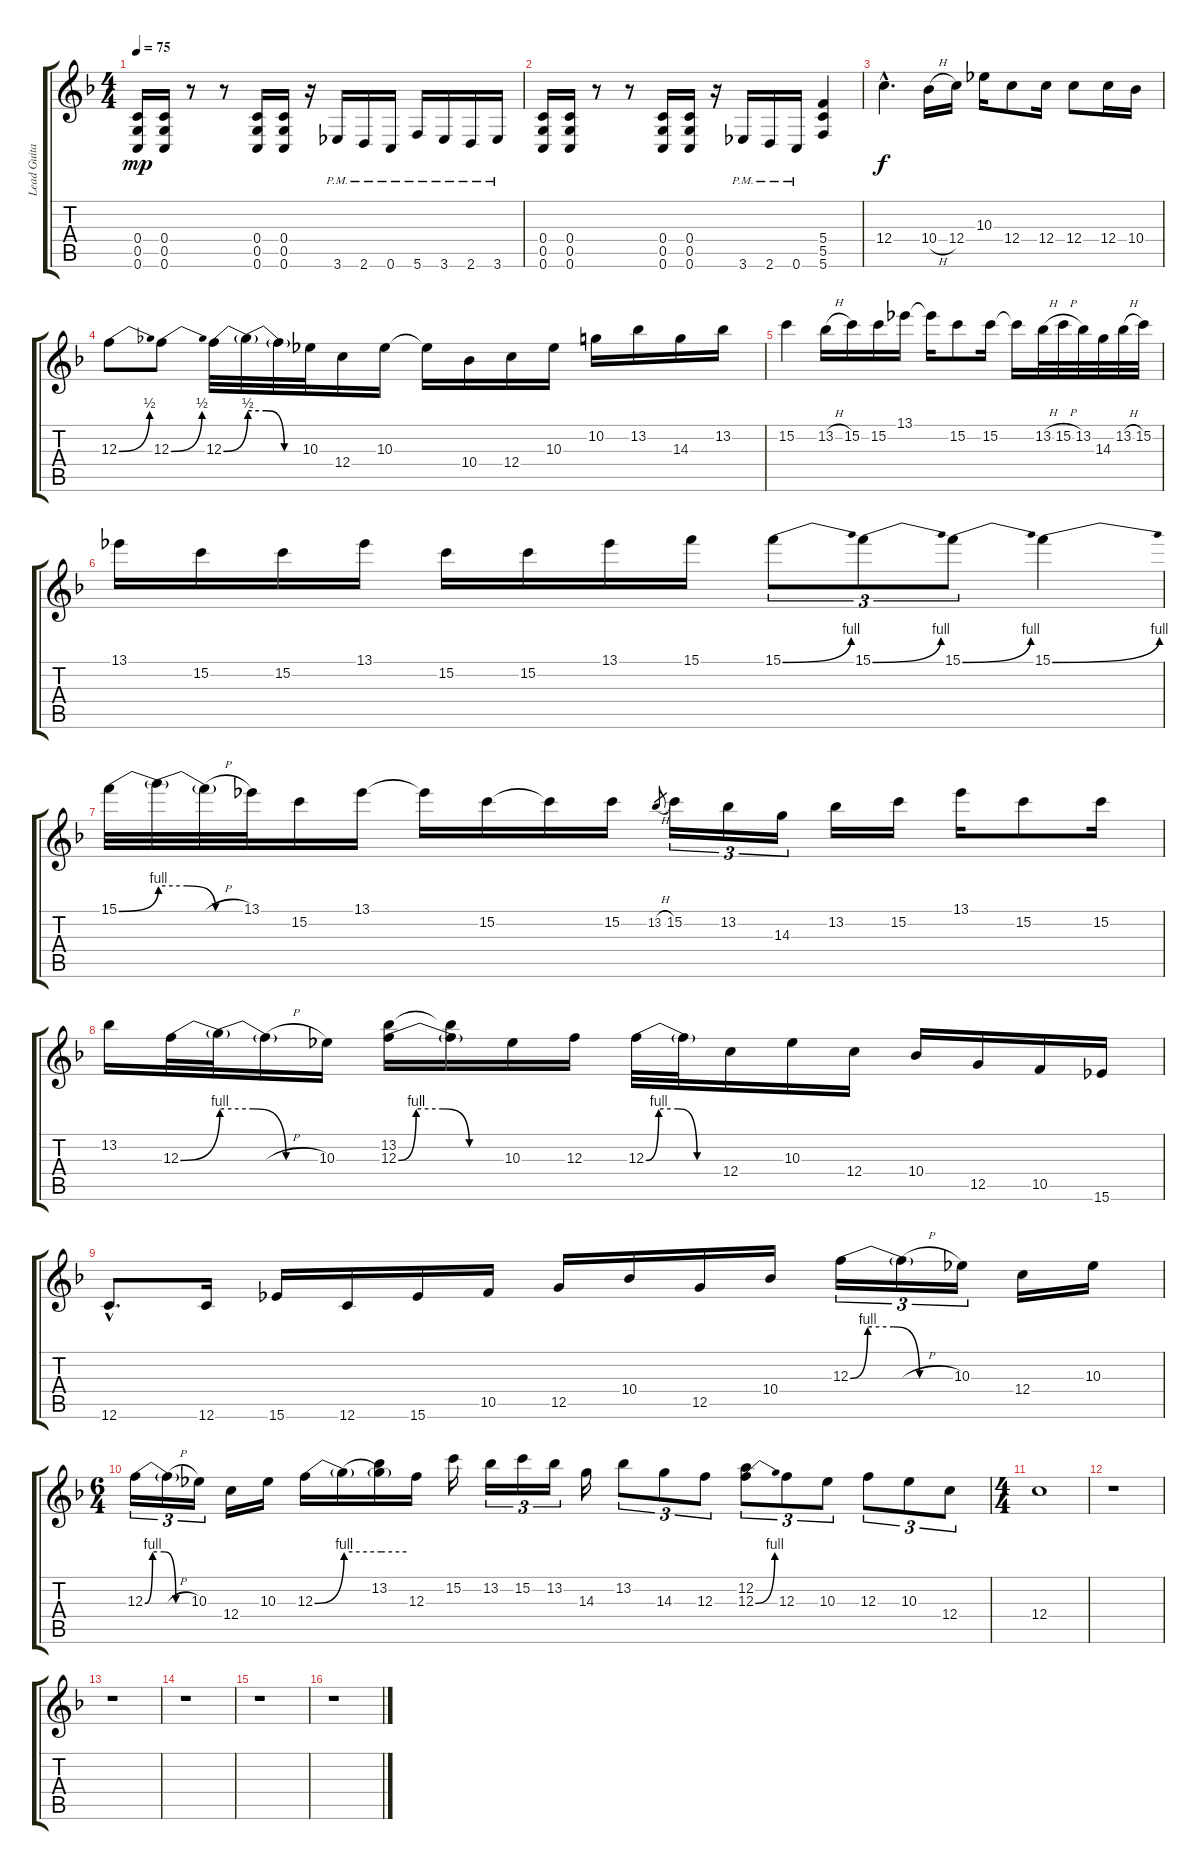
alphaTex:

\track ("Lead Guitar" "Lead Guita") {instrument distortionguitar}
\staff {score tabs}
\tuning (D4 A3 F3 C3 G2 C2) {hide}
\ts (4 4)
\tempo 75
\clef g2
\ks f
(0.4 0.5 0.6).16{dy mp} (0.4 0.5 0.6).16 r.8 r.8 (0.4 0.5 0.6).16 (0.4 0.5 0.6).16 r.16 3.6{pm}.16 2.6{pm}.16 0.6{pm}.16 5.6{pm}.16 3.6{pm}.16 2.6{pm}.16 3.6{pm}.16 |
(0.4 0.5 0.6).16 (0.4 0.5 0.6).16 r.8 r.8 (0.4 0.5 0.6).16 (0.4 0.5 0.6).16 r.16 3.6{pm}.16 2.6{pm}.16 0.6{pm}.16 (5.4 5.5 5.6).4 |
12.4{hac}.4{d dy f} 10.4{h}.16 12.4.16 10.3.16 12.4.8 12.4.16 12.4.8 12.4.16 10.4.16 |
12.3{be (bend 0 0 60 2)}.8 12.3{be (bend 0 0 60 2)}.8 12.3{be (bend 0 0 60 2)}.32 12.3{be (custom 0 2 20 2 40 0 60 0) t}.32 12.3{t}.32 10.3.32 12.4.16 10.3.16 10.3{t}.16 10.4.16 12.4.16 10.3.16 10.2.16 13.2.16 14.3.16 13.2.16 |
15.2.4 13.2{h}.16 15.2.16 15.2.16 13.1.16 13.1{t}.16 15.2.8 15.2.16 15.2{t}.16 13.2{h}.32 15.2{h}.32 13.2.32 14.3.32 13.2{h}.32 15.2.32 |
13.1.16 15.2.16 15.2.16 13.1.16 15.2.16 15.2.16 13.1.16 15.1.16 15.1{be (bend 0 0 60 4)}.8{tu (3 2)} 15.1{be (bend 0 0 60 4)}.8{tu (3 2)} 15.1{be (bend 0 0 60 4)}.8{tu (3 2)} 15.1{be (bend 0 0 60 4)}.4 |
15.1{be (bend 0 0 60 4)}.32 15.1{be (custom 0 4 20 4 40 0 60 0) t}.32 15.1{h t}.32 13.1.32 15.2.16 13.1.16 13.1{t}.16 15.2.16 15.2{t}.16 15.2.16 13.2{h}.8{gr} 15.2.16{tu (3 2)} 13.2.16{tu (3 2)} 14.3.16{tu (3 2)} 13.2.16 15.2.16 13.1.16 15.2.8 15.2.16 |
13.2.16 12.3{be (bend 0 0 60 4)}.32 12.3{be (custom 0 4 20 4 40 0 60 0) t}.32 12.3{h t}.16 10.3.16 (13.2 12.3{be (custom 0 0 10 4 25 4 40 0 60 0)}).16 (13.2{t} 12.3{t}).16 10.3.16 12.3.16 12.3{be (custom 0 0 10 4 25 4 40 0 60 0)}.32 12.3{t}.32 12.4.16 10.3.16 12.4.16 10.4.16 12.5.16 10.5.16 15.6.16 |
12.6{hac}.8{d} 12.6.16 15.6.16 12.6.16 15.6.16 10.5.16 12.5.16 10.4.16 12.5.16 10.4.16 12.3{be (custom 0 0 10 4 25 4 40 0 60 0)}.16{tu (3 2)} 12.3{h t}.16{tu (3 2)} 10.3.16{tu (3 2)} 12.4.16 10.3.16 |
\ts (6 4)
12.3{be (custom 0 0 10 4 25 4 40 0 60 0)}.16{tu (3 2)} 12.3{h t}.16{tu (3 2)} 10.3.16{tu (3 2)} 12.4.16 10.3.16 12.3{be (bend 0 0 60 4)}.16 12.3{be (hold 0 4 60 4) t}.16 (13.2 12.3{be (hold 0 4 60 4) t}).16 12.3.16 15.2.16 13.2.16{tu (3 2)} 15.2.16{tu (3 2)} 13.2.16{tu (3 2)} 14.3.16 13.2.8{tu (3 2)} 14.3.8{tu (3 2)} 12.3.8{tu (3 2)} (12.2 12.3{be (bend 0 0 60 4)}).8{tu (3 2)} 12.3.8{tu (3 2)} 10.3.8{tu (3 2)} 12.3.8{tu (3 2)} 10.3.8{tu (3 2)} 12.4.8{tu (3 2)} |
\ts (4 4)
12.4.1 |
r.1 |
r.1 |
r.1 |
r.1 |
r.1
